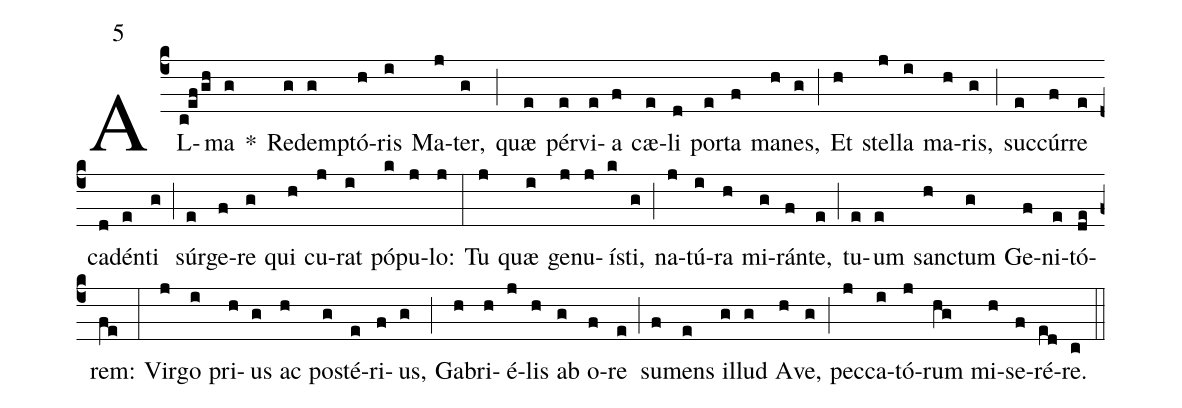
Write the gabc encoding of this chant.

mode:5;
%%
(c4) AL(c!ef/gh)ma(g) *() Re(g)dem(g)ptó(h)ris(i) Ma(j)ter,(g) (;) quæ(e) pér(e)vi(e)a(f) cæ(e)li(d) por(e)ta(f) ma(h)nes,(g) (;) Et(h) stel(j)la(i) ma(h)ris,(g) (;) suc(e)cúr(f)re(e) ca(d)dén(e)ti(g) (;) súr(e)ge(f)re(g) qui(h) cu(j)rat(i) pó(k)pu(j)lo:(j) (:) Tu(j) quæ(i) ge(j)nu(j)í(k)sti,(g) (;) na(j)tú(i)ra(h) mi(g)rán(f)te,(e) (;) tu(e)um(e) san(h)ctum(g) Ge(f)ni(e)tó(de)rem:(fe) (:) Vir(j)go(i) pri(h)us(g) ac(h) po(g)sté(e)ri(f)us,(g) (;) Ga(h)bri(h)é(j)lis(h) ab(g) o(f)re(e) (;) su(f)mens(e) il(g)lud(g) A(h)ve,(g) (;) pec(j)ca(i)tó(j)rum(hg) mi(h)se(f)ré(ed)re.(c) (::)
